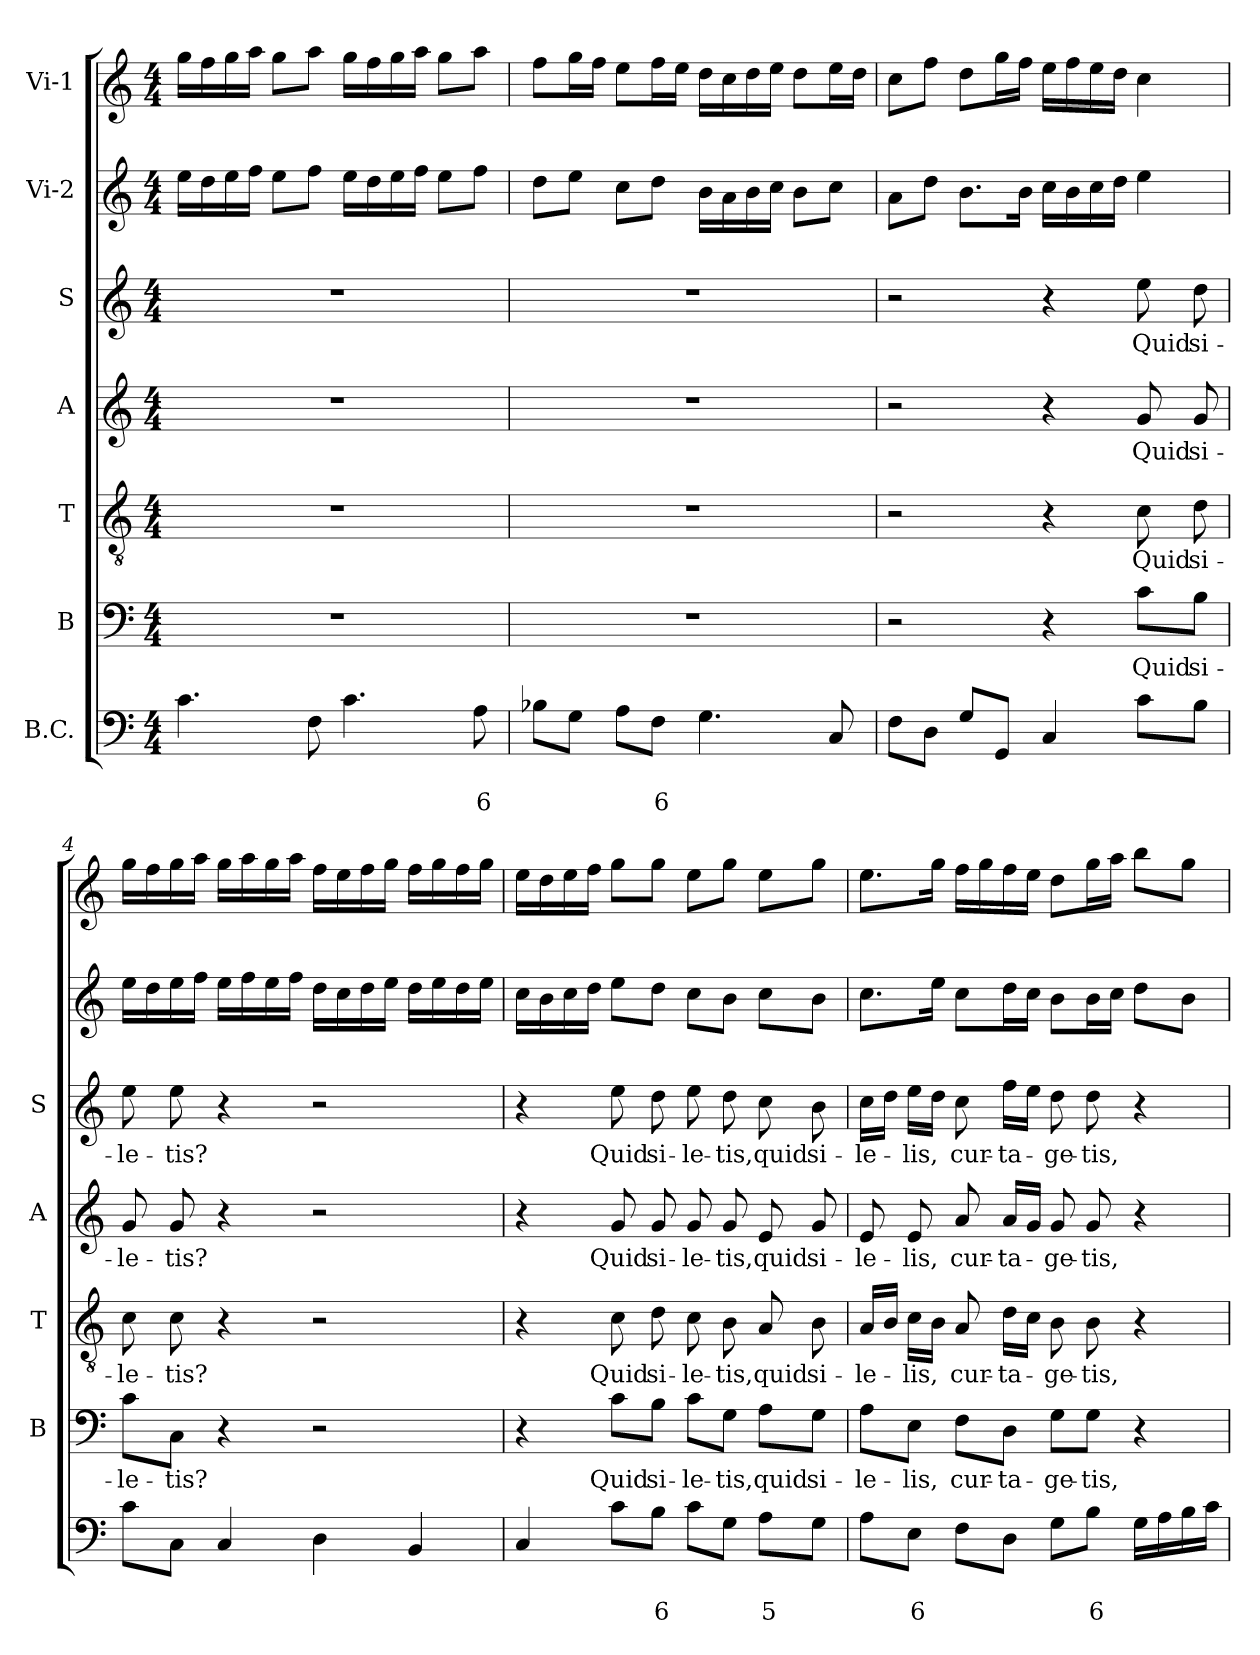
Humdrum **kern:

**kern	**text	**text	**kern	**text	**kern	**text	**kern	**text	**kern	**text	**kern	**kern
*part7	*part7	*part7	*part6	*part6	*part5	*part5	*part4	*part4	*part3	*part3	*part2	*part1
*staff7	*staff7	*staff7	*staff6	*staff6	*staff5	*staff5	*staff4	*staff4	*staff3	*staff3	*staff2	*staff1
*I"B.C.	*	*	*I"B	*	*I"T	*	*I"A	*	*I"S	*	*I"Vi-2	*I"Vi-1
*	*	*	*I'B	*	*I'T	*	*I'A	*	*I'S	*	*	*
*clefF4	*	*	*clefF4	*	*clefGv2	*	*clefG2	*	*clefG2	*	*clefG2	*clefG2
*k[]	*	*	*k[]	*	*k[]	*	*k[]	*	*k[]	*	*k[]	*k[]
*C:	*	*	*C:	*	*C:	*	*C:	*	*C:	*	*C:	*C:
*M4/4	*	*	*M4/4	*	*M4/4	*	*M4/4	*	*M4/4	*	*M4/4	*M4/4
=1	=1	=1	=1	=1	=1	=1	=1	=1	=1	=1	=1	=1
4.c\	.	.	1r	.	1r	.	1r	.	1r	.	16ee\LL	16gg\LL
.	.	.	.	.	.	.	.	.	.	.	16dd\	16ff\
.	.	.	.	.	.	.	.	.	.	.	16ee\	16gg\
.	.	.	.	.	.	.	.	.	.	.	16ff\JJ	16aa\JJ
.	.	.	.	.	.	.	.	.	.	.	8ee\L	8gg\L
8F\	.	.	.	.	.	.	.	.	.	.	8ff\J	8aa\J
4.c\	.	.	.	.	.	.	.	.	.	.	16ee\LL	16gg\LL
.	.	.	.	.	.	.	.	.	.	.	16dd\	16ff\
.	.	.	.	.	.	.	.	.	.	.	16ee\	16gg\
.	.	.	.	.	.	.	.	.	.	.	16ff\JJ	16aa\JJ
.	.	.	.	.	.	.	.	.	.	.	8ee\L	8gg\L
!	!	!LO:LY:b	!	!	!	!	!	!	!	!	!	!
8A\	.	6	.	.	.	.	.	.	.	.	8ff\J	8aa\J
=2	=2	=2	=2	=2	=2	=2	=2	=2	=2	=2	=2	=2
8B-X\L	.	.	1r	.	1r	.	1r	.	1r	.	8dd\L	8ff\L
8G\J	.	.	.	.	.	.	.	.	.	.	8ee\J	16gg\L
.	.	.	.	.	.	.	.	.	.	.	.	16ff\JJ
8A\L	.	.	.	.	.	.	.	.	.	.	8cc\L	8ee\L
!	!	!LO:LY:b	!	!	!	!	!	!	!	!	!	!
8F\J	.	6	.	.	.	.	.	.	.	.	8dd\J	16ff\L
.	.	.	.	.	.	.	.	.	.	.	.	16ee\JJ
4.G\	.	.	.	.	.	.	.	.	.	.	16b\LL	16dd\LL
.	.	.	.	.	.	.	.	.	.	.	16a\	16cc\
.	.	.	.	.	.	.	.	.	.	.	16b\	16dd\
.	.	.	.	.	.	.	.	.	.	.	16cc\JJ	16ee\JJ
.	.	.	.	.	.	.	.	.	.	.	8b\L	8dd\L
8C/	.	.	.	.	.	.	.	.	.	.	8cc\J	16ee\L
.	.	.	.	.	.	.	.	.	.	.	.	16dd\JJ
!!LO:LB:g=z
=3	=3	=3	=3	=3	=3	=3	=3	=3	=3	=3	=3	=3
8F\L	.	.	2r	.	2r	.	2r	.	2r	.	8a\L	8cc\L
8D\J	.	.	.	.	.	.	.	.	.	.	8dd\J	8ff\J
8G/L	.	.	.	.	.	.	.	.	.	.	8.b\L	8dd\L
8GG/J	.	.	.	.	.	.	.	.	.	.	.	16gg\L
.	.	.	.	.	.	.	.	.	.	.	16b\Jk	16ff\JJ
4C/	.	.	4r	.	4r	.	4r	.	4r	.	16cc\LL	16ee\LL
.	.	.	.	.	.	.	.	.	.	.	16b\	16ff\
.	.	.	.	.	.	.	.	.	.	.	16cc\	16ee\
.	.	.	.	.	.	.	.	.	.	.	16dd\JJ	16dd\JJ
!	!	!	!	!LO:LY:b	!	!LO:LY:b	!	!LO:LY:b	!	!LO:LY:b	!	!
8c\L	.	.	8c\L	Quid	8c\	Quid	8g/	Quid	8ee\	Quid	4ee\	4cc\
!	!	!	!	!LO:LY:b	!	!LO:LY:b	!	!LO:LY:b	!	!LO:LY:b	!	!
8B\J	.	.	8B\J	si-	8d\	si-	8g/	si-	8dd\	si-	.	.
=4	=4	=4	=4	=4	=4	=4	=4	=4	=4	=4	=4	=4
!	!	!	!	!LO:LY:b	!	!LO:LY:b	!	!LO:LY:b	!	!LO:LY:b	!	!
8c\L	.	.	8c\L	-le-	8c\	-le-	8g/	-le-	8ee\	-le-	16ee\LL	16gg\LL
.	.	.	.	.	.	.	.	.	.	.	16dd\	16ff\
!	!	!	!	!LO:LY:b	!	!LO:LY:b	!	!LO:LY:b	!	!LO:LY:b	!	!
8C\J	.	.	8C\J	-tis?	8c\	-tis?	8g/	-tis?	8ee\	-tis?	16ee\	16gg\
.	.	.	.	.	.	.	.	.	.	.	16ff\JJ	16aa\JJ
4C/	.	.	4r	.	4r	.	4r	.	4r	.	16ee\LL	16gg\LL
.	.	.	.	.	.	.	.	.	.	.	16ff\	16aa\
.	.	.	.	.	.	.	.	.	.	.	16ee\	16gg\
.	.	.	.	.	.	.	.	.	.	.	16ff\JJ	16aa\JJ
4D\	.	.	2r	.	2r	.	2r	.	2r	.	16dd\LL	16ff\LL
.	.	.	.	.	.	.	.	.	.	.	16cc\	16ee\
.	.	.	.	.	.	.	.	.	.	.	16dd\	16ff\
.	.	.	.	.	.	.	.	.	.	.	16ee\JJ	16gg\JJ
4BB/	.	.	.	.	.	.	.	.	.	.	16dd\LL	16ff\LL
.	.	.	.	.	.	.	.	.	.	.	16ee\	16gg\
.	.	.	.	.	.	.	.	.	.	.	16dd\	16ff\
.	.	.	.	.	.	.	.	.	.	.	16ee\JJ	16gg\JJ
=5	=5	=5	=5	=5	=5	=5	=5	=5	=5	=5	=5	=5
4C/	.	.	4r	.	4r	.	4r	.	4r	.	16cc\LL	16ee\LL
.	.	.	.	.	.	.	.	.	.	.	16b\	16dd\
.	.	.	.	.	.	.	.	.	.	.	16cc\	16ee\
.	.	.	.	.	.	.	.	.	.	.	16dd\JJ	16ff\JJ
!	!	!	!	!LO:LY:b	!	!LO:LY:b	!	!LO:LY:b	!	!LO:LY:b	!	!
8c\L	.	.	8c\L	Quid	8c\	Quid	8g/	Quid	8ee\	Quid	8ee\L	8gg\L
!	!	!LO:LY:b	!	!LO:LY:b	!	!LO:LY:b	!	!LO:LY:b	!	!LO:LY:b	!	!
8B\J	.	6	8B\J	si-	8d\	si-	8g/	si-	8dd\	si-	8dd\J	8gg\J
!	!	!	!	!LO:LY:b	!	!LO:LY:b	!	!LO:LY:b	!	!LO:LY:b	!	!
8c\L	.	.	8c\L	-le-	8c\	-le-	8g/	-le-	8ee\	-le-	8cc\L	8ee\L
!	!	!	!	!LO:LY:b	!	!LO:LY:b	!	!LO:LY:b	!	!LO:LY:b	!	!
8G\J	.	.	8G\J	-tis,	8B\	-tis,	8g/	-tis,	8dd\	-tis,	8b\J	8gg\J
!	!	!LO:LY:b	!	!LO:LY:b	!	!LO:LY:b	!	!LO:LY:b	!	!LO:LY:b	!	!
8A\L	.	5	8A\L	quid	8A/	quid	8e/	quid	8cc\	quid	8cc\L	8ee\L
!	!	!	!	!LO:LY:b	!	!LO:LY:b	!	!LO:LY:b	!	!LO:LY:b	!	!
8G\J	.	.	8G\J	si-	8B\	si-	8g/	si-	8b\	si-	8b\J	8gg\J
!!LO:PB:g=z
=6	=6	=6	=6	=6	=6	=6	=6	=6	=6	=6	=6	=6
!	!	!	!	!LO:LY:b	!	!LO:LY:b	!	!LO:LY:b	!	!LO:LY:b	!	!
8A\L	.	.	8A\L	-le-	16A/LL	-le-	8e/	-le-	16cc\LL	-le-	8.cc\L	8.ee\L
.	.	.	.	.	16B/JJ	.	.	.	16dd\JJ	.	.	.
!	!	!LO:LY:b	!	!LO:LY:b	!	!LO:LY:b	!	!LO:LY:b	!	!LO:LY:b	!	!
8E\J	.	6	8E\J	-lis,	16c\LL	-lis,	8e/	-lis,	16ee\LL	-lis,	.	.
.	.	.	.	.	16B\JJ	.	.	.	16dd\JJ	.	16ee\Jk	16gg\Jk
!	!	!	!	!LO:LY:b	!	!LO:LY:b	!	!LO:LY:b	!	!LO:LY:b	!	!
8F\L	.	.	8F\L	cur-	8A/	cur-	8a/	cur-	8cc\	cur-	8cc\L	16ff\LL
.	.	.	.	.	.	.	.	.	.	.	.	16gg\
!	!	!	!	!LO:LY:b	!	!LO:LY:b	!	!LO:LY:b	!	!LO:LY:b	!	!
8D\J	.	.	8D\J	-ta-	16d\LL	-ta-	16a/LL	-ta-	16ff\LL	-ta-	16dd\L	16ff\
.	.	.	.	.	16c\JJ	.	16g/JJ	.	16ee\JJ	.	16cc\JJ	16ee\JJ
!	!	!	!	!LO:LY:b	!	!LO:LY:b	!	!LO:LY:b	!	!LO:LY:b	!	!
8G\L	.	.	8G\L	-ge-	8B\	-ge-	8g/	-ge-	8dd\	-ge-	8b\L	8dd\L
!	!	!LO:LY:b	!	!LO:LY:b	!	!LO:LY:b	!	!LO:LY:b	!	!LO:LY:b	!	!
8B\J	.	6	8G\J	-tis,	8B\	-tis,	8g/	-tis,	8dd\	-tis,	16b\L	16gg\L
.	.	.	.	.	.	.	.	.	.	.	16cc\JJ	16aa\JJ
16G\LL	.	.	4r	.	4r	.	4r	.	4r	.	8dd\L	8bb\L
16A\	.	.	.	.	.	.	.	.	.	.	.	.
16B\	.	.	.	.	.	.	.	.	.	.	8b\J	8gg\J
16c\JJ	.	.	.	.	.	.	.	.	.	.	.	.
=	=	=	=	=	=	=	=	=	=	=	=	=
*-	*-	*-	*-	*-	*-	*-	*-	*-	*-	*-	*-	*-
